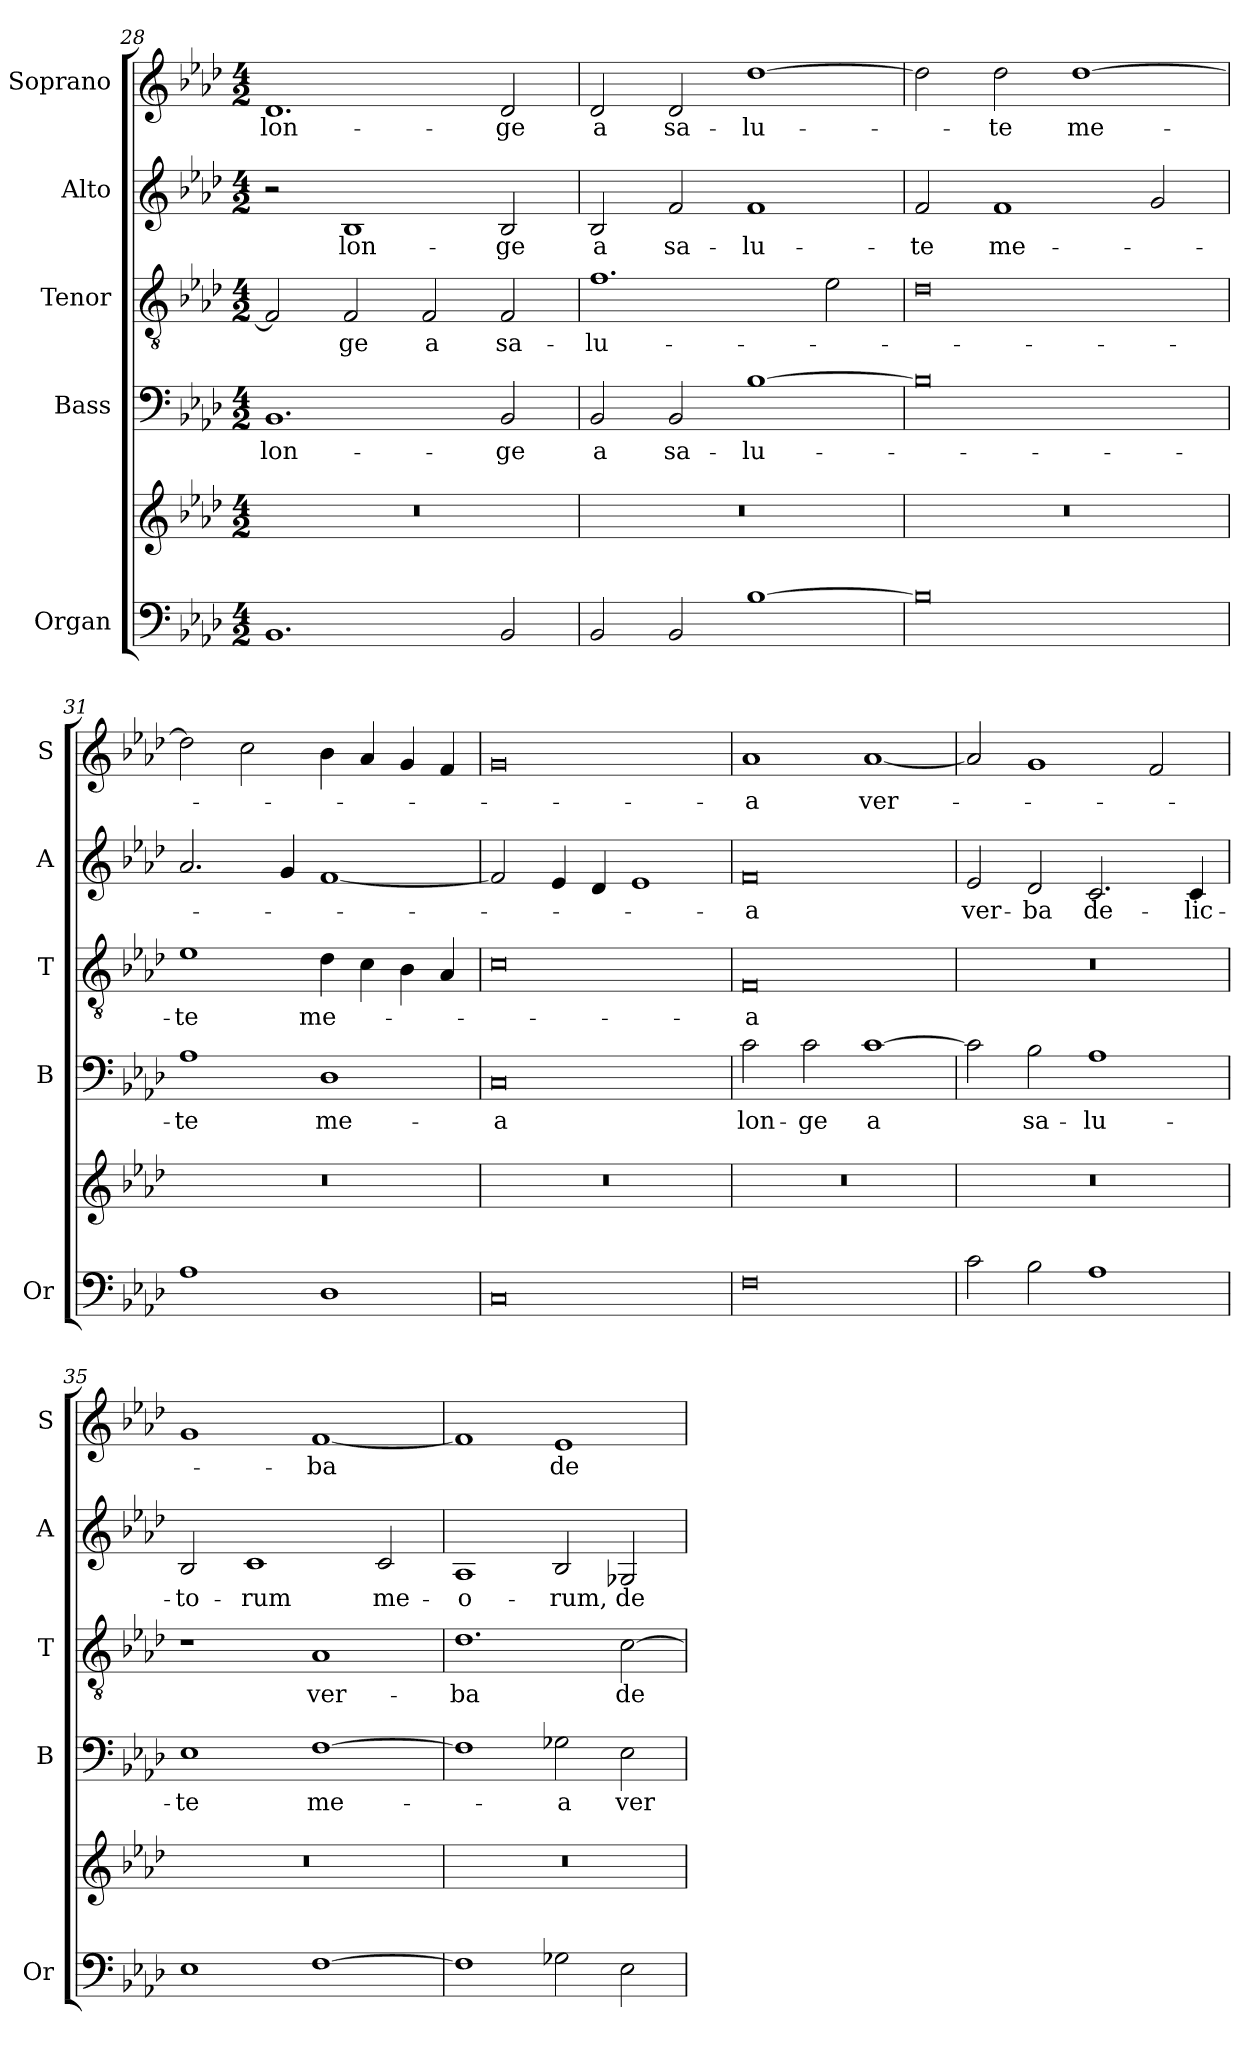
**kern	**kern	**kern	**text	**kern	**text	**kern	**text	**kern	**text
*part5	*part5	*part4	*part4	*part3	*part3	*part2	*part2	*part1	*part1
*staff6	*staff5	*staff4	*staff4	*staff3	*staff3	*staff2	*staff2	*staff1	*staff1
*I"Organ	*	*I"Bass	*	*I"Tenor	*	*I"Alto	*	*I"Soprano	*
*I'Or	*	*I'B	*	*I'T	*	*I'A	*	*I'S	*
*clefF4	*clefG2	*clefF4	*	*clefGv2	*	*clefG2	*	*clefG2	*
*k[b-e-a-d-]	*k[b-e-a-d-]	*k[b-e-a-d-]	*	*k[b-e-a-d-]	*	*k[b-e-a-d-]	*	*k[b-e-a-d-]	*
*A-:	*A-:	*A-:	*	*A-:	*	*A-:	*	*A-:	*
*M4/2	*M4/2	*M4/2	*	*M4/2	*	*M4/2	*	*M4/2	*
=28	=28	=28	=28	=28	=28	=28	=28	=28	=28
!	!	!	!LO:LY:b	!	!	!	!	!	!LO:LY:b
1.BB-	0r	1.BB-	lon-	2F/]	.	2r	.	1.d-	lon-
!	!	!	!	!	!LO:LY:b	!	!LO:LY:b	!	!
.	.	.	.	2F/	-ge	1B-	lon-	.	.
!	!	!	!	!	!LO:LY:b	!	!	!	!
.	.	.	.	2F/	a	.	.	.	.
!	!	!	!LO:LY:b	!	!LO:LY:b	!	!LO:LY:b	!	!LO:LY:b
2BB-/	.	2BB-/	-ge	2F/	sa-	2B-/	-ge	2d-/	-ge
=29	=29	=29	=29	=29	=29	=29	=29	=29	=29
!	!	!	!LO:LY:b	!	!LO:LY:b	!	!LO:LY:b	!	!LO:LY:b
2BB-/	0r	2BB-/	a	1.f	-lu-	2B-/	a	2d-/	a
!	!	!	!LO:LY:b	!	!	!	!LO:LY:b	!	!LO:LY:b
2BB-/	.	2BB-/	sa-	.	.	2f/	sa-	2d-/	sa-
!	!	!	!LO:LY:b	!	!	!	!LO:LY:b	!	!LO:LY:b
[1B-	.	[1B-	-lu-	.	.	1f	-lu-	[1dd-	-lu-
.	.	.	.	2e-\	.	.	.	.	.
=30	=30	=30	=30	=30	=30	=30	=30	=30	=30
!	!	!	!	!	!	!	!LO:LY:b	!	!
0B-]	0r	0B-]	.	0d-	.	2f/	-te	2dd-\]	.
!	!	!	!	!	!	!	!LO:LY:b	!	!LO:LY:b
.	.	.	.	.	.	1f	me-	2dd-\	-te
!	!	!	!	!	!	!	!	!	!LO:LY:b
.	.	.	.	.	.	.	.	[1dd-	me-
.	.	.	.	.	.	2g/	.	.	.
!!LO:LB:g=z
=31	=31	=31	=31	=31	=31	=31	=31	=31	=31
!	!	!	!LO:LY:b	!	!LO:LY:b	!	!	!	!
1A-	0r	1A-	-te	1e-	-te	2.a-/	.	2dd-\]	.
.	.	.	.	.	.	.	.	2cc\	.
.	.	.	.	.	.	4g/	.	.	.
!	!	!	!LO:LY:b	!	!LO:LY:b	!	!	!	!
1D-	.	1D-	me-	4d-\	me-	[1f	.	4b-\	.
.	.	.	.	4c\	.	.	.	4a-/	.
.	.	.	.	4B-\	.	.	.	4g/	.
.	.	.	.	4A-/	.	.	.	4f/	.
=32	=32	=32	=32	=32	=32	=32	=32	=32	=32
!	!	!	!LO:LY:b	!	!	!	!	!	!
0C	0r	0C	-a	0c	.	2f/]	.	0g	.
.	.	.	.	.	.	4e-/	.	.	.
.	.	.	.	.	.	4d-/	.	.	.
.	.	.	.	.	.	1e-	.	.	.
=33	=33	=33	=33	=33	=33	=33	=33	=33	=33
!	!	!	!LO:LY:b	!	!LO:LY:b	!	!LO:LY:b	!	!LO:LY:b
0F	0r	2c\	lon-	0F	-a	0f	-a	1a-	-a
!	!	!	!LO:LY:b	!	!	!	!	!	!
.	.	2c\	-ge	.	.	.	.	.	.
!	!	!	!LO:LY:b	!	!	!	!	!	!LO:LY:b
.	.	[1c	a	.	.	.	.	[1a-	ver-
=34	=34	=34	=34	=34	=34	=34	=34	=34	=34
!	!	!	!	!	!	!	!LO:LY:b	!	!
2c\	0r	2c\]	.	0r	.	2e-/	ver-	2a-/]	.
!	!	!	!LO:LY:b	!	!	!	!LO:LY:b	!	!
2B-\	.	2B-\	sa-	.	.	2d-/	-ba	1g	.
!	!	!	!LO:LY:b	!	!	!	!LO:LY:b	!	!
1A-	.	1A-	-lu-	.	.	2.c/	de-	.	.
.	.	.	.	.	.	.	.	2f/	.
!	!	!	!	!	!	!	!LO:LY:b	!	!
.	.	.	.	.	.	4c/	-lic-	.	.
=35	=35	=35	=35	=35	=35	=35	=35	=35	=35
!	!	!	!LO:LY:b	!	!	!	!LO:LY:b	!	!
1E-	0r	1E-	-te	1r	.	2B-/	-to-	1g	.
!	!	!	!	!	!	!	!LO:LY:b	!	!
.	.	.	.	.	.	1c	-rum	.	.
!	!	!	!LO:LY:b	!	!LO:LY:b	!	!	!	!LO:LY:b
[1F	.	[1F	me-	1A-	ver-	.	.	[1f	-ba
!	!	!	!	!	!	!	!LO:LY:b	!	!
.	.	.	.	.	.	2c/	me-	.	.
!!LO:LB:g=z
=36	=36	=36	=36	=36	=36	=36	=36	=36	=36
!	!	!	!	!	!LO:LY:b	!	!LO:LY:b	!	!
1F]	0r	1F]	.	1.d-	-ba	1A-	-o-	1f]	.
!	!	!	!LO:LY:b	!	!	!	!LO:LY:b	!	!LO:LY:b
2G-X\	.	2G-X\	-a	.	.	2B-/	-rum,	1e-	de-
!	!	!	!LO:LY:b	!	!LO:LY:b	!	!LO:LY:b	!	!
2E-\	.	2E-\	ver-	[2c\	de-	2G-X/	de-	.	.
=	=	=	=	=	=	=	=	=	=
*-	*-	*-	*-	*-	*-	*-	*-	*-	*-
